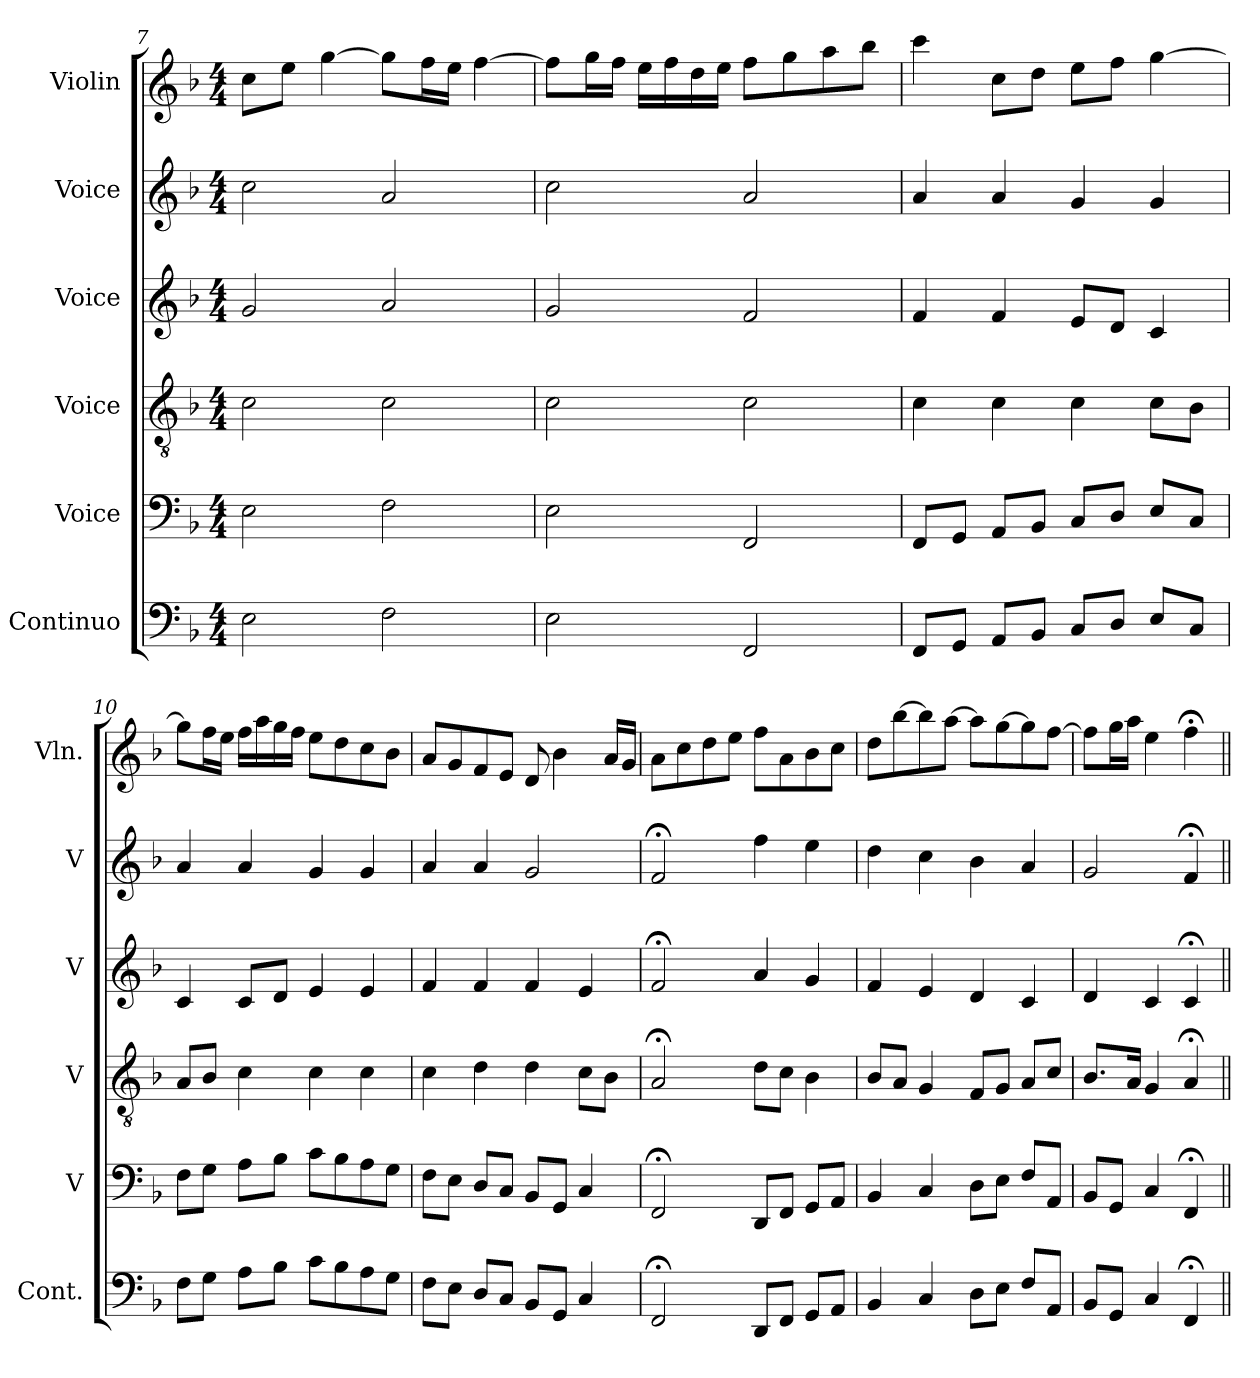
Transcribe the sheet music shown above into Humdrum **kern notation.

**kern	**kern	**kern	**kern	**kern	**kern
*part6	*part5	*part4	*part3	*part2	*part1
*staff6	*staff5	*staff4	*staff3	*staff2	*staff1
*I"Continuo	*I"Voice	*I"Voice	*I"Voice	*I"Voice	*I"Violin
*I'Cont.	*I'V	*I'V	*I'V	*I'V	*I'Vln.
*clefF4	*clefF4	*clefGv2	*clefG2	*clefG2	*clefG2
*ITrd7c12	*	*	*	*	*
*k[b-]	*k[b-]	*k[b-]	*k[b-]	*k[b-]	*k[b-]
*M4/4	*M4/4	*M4/4	*M4/4	*M4/4	*M4/4
=7	=7	=7	=7	=7	=7
2EE\	2E\	2c\	2g/	2cc\	8cc\L
.	.	.	.	.	8ee\J
.	.	.	.	.	[4gg\
2FF\	2F\	2c\	2a/	2a/	8gg\L]
.	.	.	.	.	16ff\L
.	.	.	.	.	16ee\JJ
.	.	.	.	.	[4ff\
=8	=8	=8	=8	=8	=8
2EE\	2E\	2c\	2g/	2cc\	8ff\L]
.	.	.	.	.	16gg\L
.	.	.	.	.	16ff\JJ
.	.	.	.	.	16ee\LL
.	.	.	.	.	16ff\
.	.	.	.	.	16dd\
.	.	.	.	.	16ee\JJ
2FFF/	2FF/	2c\	2f/	2a/	8ff\L
.	.	.	.	.	8gg\
.	.	.	.	.	8aa\
.	.	.	.	.	8bb-\J
=9	=9	=9	=9	=9	=9
8FFF/L	8FF/L	4c\	4f/	4a/	4ccc\
8GGG/J	8GG/J	.	.	.	.
8AAA/L	8AA/L	4c\	4f/	4a/	8cc\L
8BBB-/J	8BB-/J	.	.	.	8dd\J
8CC/L	8C/L	4c\	8e/L	4g/	8ee\L
8DD/J	8D/J	.	8d/J	.	8ff\J
8EE/L	8E/L	8c\L	4c/	4g/	[4gg\
8CC/J	8C/J	8B-\J	.	.	.
!!LO:PB:g=z
=10	=10	=10	=10	=10	=10
8FF\L	8F\L	8A/L	4c/	4a/	8gg\L]
8GG\J	8G\J	8B-/J	.	.	16ff\L
.	.	.	.	.	16ee\JJ
8AA\L	8A\L	4c\	8c/L	4a/	16ff\LL
.	.	.	.	.	16aa\
8BB-\J	8B-\J	.	8d/J	.	16gg\
.	.	.	.	.	16ff\JJ
8C\L	8c\L	4c\	4e/	4g/	8ee\L
8BB-\	8B-\	.	.	.	8dd\
8AA\	8A\	4c\	4e/	4g/	8cc\
8GG\J	8G\J	.	.	.	8b-\J
=11	=11	=11	=11	=11	=11
8FF\L	8F\L	4c\	4f/	4a/	8a/L
8EE\J	8E\J	.	.	.	8g/
8DD/L	8D/L	4d\	4f/	4a/	8f/
8CC/J	8C/J	.	.	.	8e/J
8BBB-/L	8BB-/L	4d\	4f/	2g/	8d/
8GGG/J	8GG/J	.	.	.	4b-\
4CC/	4C/	8c\L	4e/	.	.
.	.	8B-\J	.	.	16a/LL
.	.	.	.	.	16g/JJ
=12	=12	=12	=12	=12	=12
2FFF;</	2FF;</	2A;</	2f;</	2f;</	8a\L
.	.	.	.	.	8cc\
.	.	.	.	.	8dd\
.	.	.	.	.	8ee\J
8DDD/L	8DD/L	8d\L	4a/	4ff\	8ff\L
8FFF/J	8FF/J	8c\J	.	.	8a\
8GGG/L	8GG/L	4B-\	4g/	4ee\	8b-\
8AAA/J	8AA/J	.	.	.	8cc\J
=13	=13	=13	=13	=13	=13
4BBB-/	4BB-/	8B-/L	4f/	4dd\	8dd\L
.	.	8A/J	.	.	[8bb-\
4CC/	4C/	4G/	4e/	4cc\	8bb-\]
.	.	.	.	.	[8aa\J
8DD\L	8D\L	8F/L	4d/	4b-\	8aa\L]
8EE\J	8E\J	8G/J	.	.	[8gg\
8FF/L	8F/L	8A/L	4c/	4a/	8gg\]
8AAA/J	8AA/J	8c/J	.	.	[8ff\J
=14	=14	=14	=14	=14	=14
8BBB-/L	8BB-/L	8.B-/L	4d/	2g/	8ff\L]
8GGG/J	8GG/J	.	.	.	16gg\L
.	.	16A/Jk	.	.	16aa\JJ
4CC/	4C/	4G/	4c/	.	4ee\
4FFF;</	4FF;</	4A;</	4c;</	4f;</	4ff;<\
=||	=||	=||	=||	=||	=||
*-	*-	*-	*-	*-	*-
